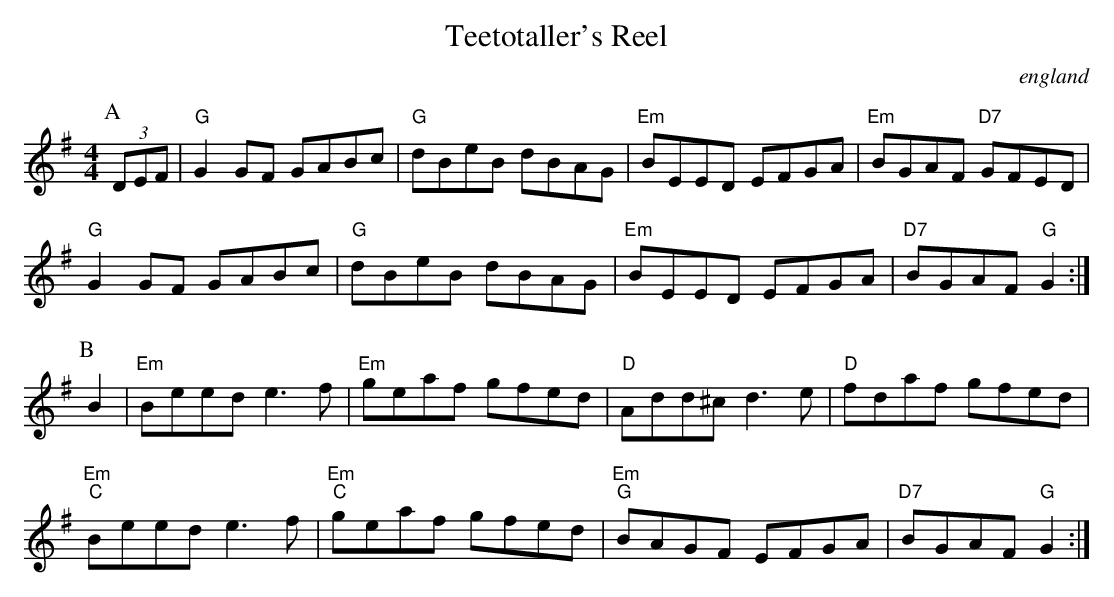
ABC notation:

X:1
T:Teetotaller's Reel
O:england
M:4/4
L:1/4
K:G
P:A
(3D/2E/2F/2|"G"GG/2F/2 G/2A/2B/2c/2|"G"d/2B/2e/2B/2 d/2B/2A/2G/2|\
"Em"B/2E/2E/2D/2 E/2F/2G/2A/2|"Em"B/2G/2A/2F/2 "D7"G/2F/2E/2D/2|
"G"GG/2F/2 G/2A/2B/2c/2|"G"d/2B/2e/2B/2 d/2B/2A/2G/2|\
"Em"B/2E/2E/2D/2 E/2F/2G/2A/2|"D7"B/2G/2A/2F/2 "G"G:|
P:B
B|"Em"B/2e/2e/2d/2 e3/2f/2|"Em"g/2e/2a/2f/2 g/2f/2e/2d/2|\
"D"A/2d/2d/2^c/2 d3/2e/2|"D"f/2d/2a/2f/2 g/2f/2e/2d/2|
"Em""C"B/2e/2e/2d/2 e3/2f/2|"Em""C"g/2e/2a/2f/2 g/2f/2e/2d/2|\
"Em""G"B/2A/2G/2F/2 E/2F/2G/2A/2|"D7"B/2G/2A/2F/2 "G"G:|
